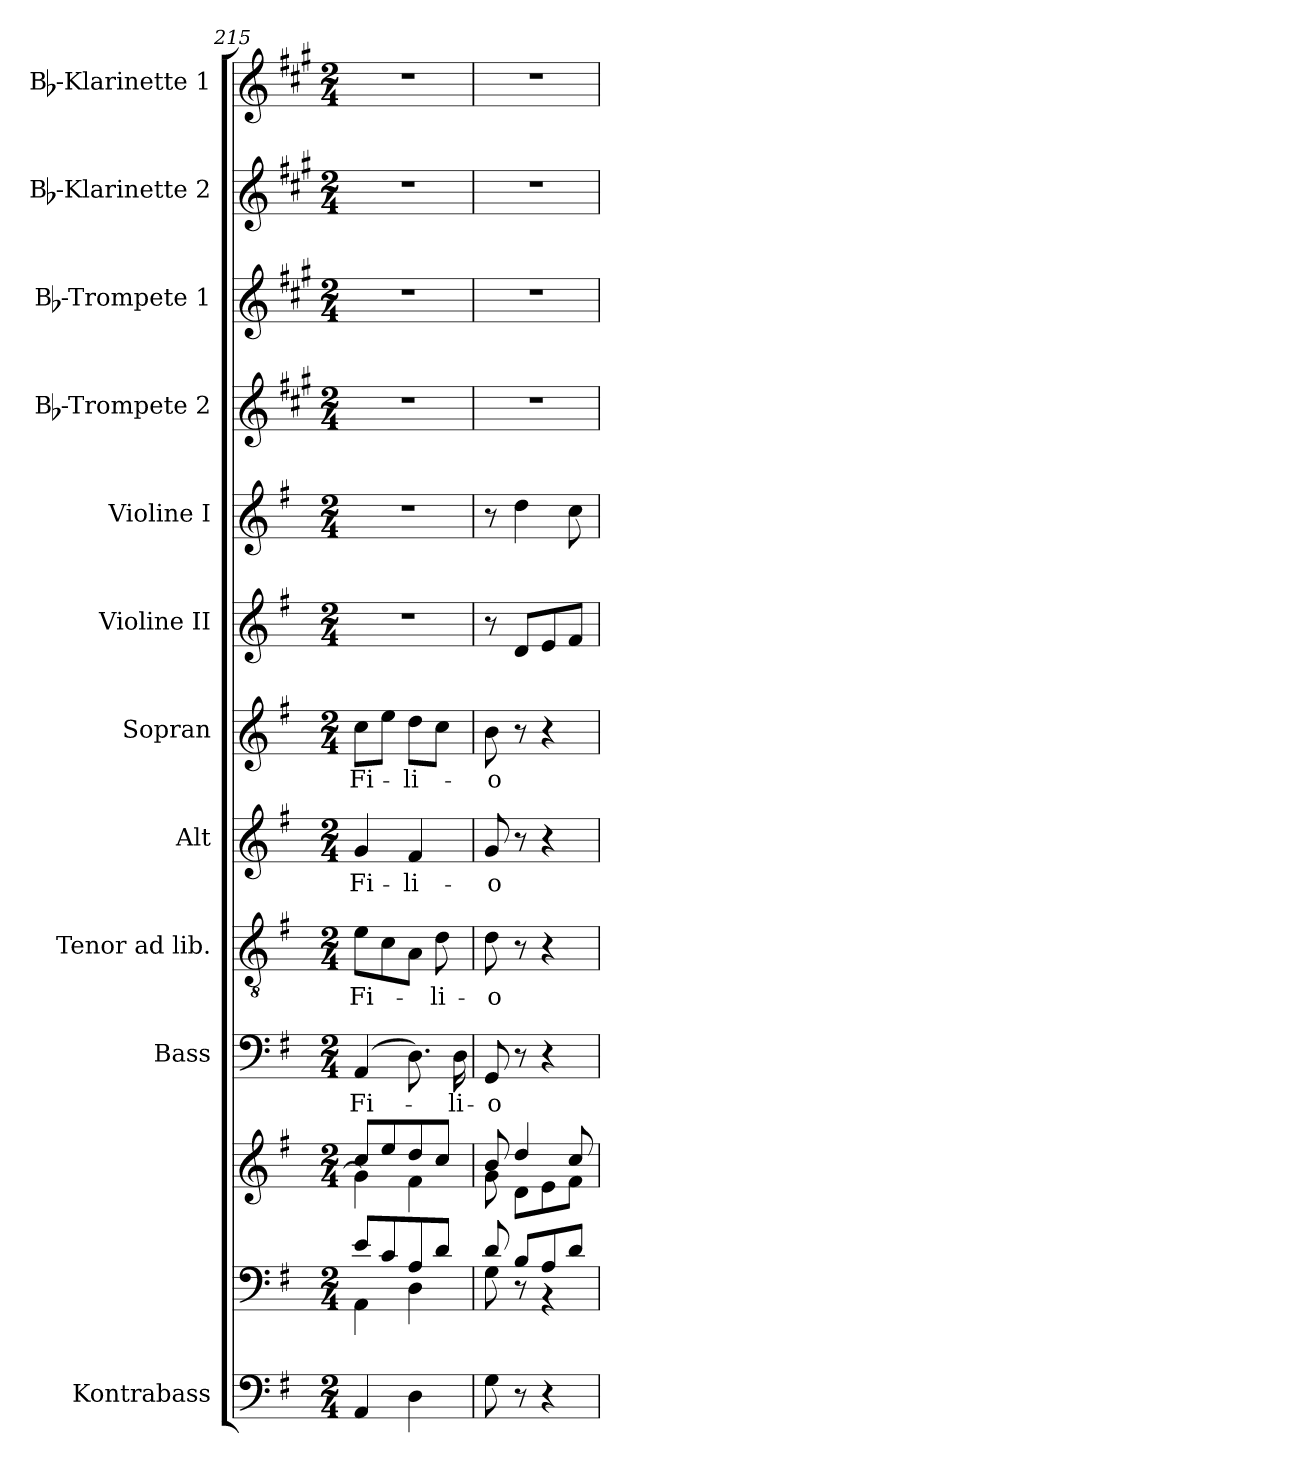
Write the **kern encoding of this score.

**kern	**kern	**kern	**kern	**text	**kern	**text	**kern	**text	**kern	**text	**kern	**kern	**kern	**kern	**kern	**kern
*part12	*part11	*part11	*part10	*part10	*part9	*part9	*part8	*part8	*part7	*part7	*part6	*part5	*part4	*part3	*part2	*part1
*staff13	*staff12	*staff11	*staff10	*staff10	*staff9	*staff9	*staff8	*staff8	*staff7	*staff7	*staff6	*staff5	*staff4	*staff3	*staff2	*staff1
*I"Kontrabass	*	*	*I"Bass	*	*I"Tenor ad lib.	*	*I"Alt	*	*I"Sopran	*	*I"Violine II	*I"Violine I	*I"Bb-Trompete 2	*I"Bb-Trompete 1	*I"Bb-Klarinette 2	*I"Bb-Klarinette 1
*I'Kb.	*	*	*I'B.	*	*I'T.	*	*I'A.	*	*I'S.	*	*I'Vl. II	*I'Vl. I	*I'Bb Trp. 2	*I'Bb Trp. 1	*I'Bb Kl. 2	*I'Bb Kl. 1
*clefF4	*clefF4	*clefG2	*clefF4	*	*clefGv2	*	*clefG2	*	*clefG2	*	*clefG2	*clefG2	*clefG2	*clefG2	*clefG2	*clefG2
*ITrd7c12	*	*	*	*	*	*	*	*	*	*	*	*	*ITrd1c2	*ITrd1c2	*ITrd1c2	*ITrd1c2
*k[f#]	*k[f#]	*k[f#]	*k[f#]	*	*k[f#]	*	*k[f#]	*	*k[f#]	*	*k[f#]	*k[f#]	*k[f#]	*k[f#]	*k[f#]	*k[f#]
*G:	*G:	*G:	*G:	*	*G:	*	*G:	*	*G:	*	*G:	*G:	*G:	*G:	*G:	*G:
*M2/4	*M2/4	*M2/4	*M2/4	*	*M2/4	*	*M2/4	*	*M2/4	*	*M2/4	*M2/4	*M2/4	*M2/4	*M2/4	*M2/4
=215	=215	=215	=215	=215	=215	=215	=215	=215	=215	=215	=215	=215	=215	=215	=215	=215
*	*^	*^	*	*	*	*	*	*	*	*	*	*	*	*	*	*
!	!	!	!	!	!	!LO:LY:b	!	!LO:LY:b	!	!LO:LY:b	!	!LO:LY:b	!	!	!	!	!	!
4AAA/	8e/L	4AA\	8cc/L	4g\]	(4AA/	Fi-	8e\L	Fi-	4g/	Fi-	8cc\L	Fi-	2r	2r	2r	2r	2r	2r
.	8c/	.	8ee/	.	.	.	8c\	.	.	.	8ee\J	.	.	.	.	.	.	.
!	!	!	!	!	!	!	!	!	!	!LO:LY:b	!	!LO:LY:b	!	!	!	!	!	!
4DD\	8A/	4D\	8dd/	4f#\	8.D\)	.	8A\J	.	4f#/	-li-	8dd\L	-li-	.	.	.	.	.	.
!	!	!	!	!	!	!	!	!LO:LY:b	!	!	!	!	!	!	!	!	!	!
.	8d/J	.	8cc/J	.	.	.	8d\	-li-	.	.	8cc\J	.	.	.	.	.	.	.
!	!	!	!	!	!	!LO:LY:b	!	!	!	!	!	!	!	!	!	!	!	!
.	.	.	.	.	16D\	-li-	.	.	.	.	.	.	.	.	.	.	.	.
!!LO:PB:g=z
=216	=216	=216	=216	=216	=216	=216	=216	=216	=216	=216	=216	=216	=216	=216	=216	=216	=216	=216
!	!	!	!	!	!	!LO:LY:b	!	!LO:LY:b	!	!LO:LY:b	!	!LO:LY:b	!	!	!	!	!	!
8GG\	8d/	8G\	8b/	8g\	8GG/	-o	8d\	-o	8g/	-o	8b\	-o	8r	8r	2r	2r	2r	2r
8r	8B/L	8rC	4dd/	8d\L	8r	.	8r	.	8r	.	8r	.	8d/L	4dd\	.	.	.	.
4r	8A/	4rBB	.	8e\	4r	.	4r	.	4r	.	4r	.	8e/	.	.	.	.	.
.	8d/J	.	8cc/	8f#\J	.	.	.	.	.	.	.	.	8f#/J	8cc\	.	.	.	.
*	*v	*v	*	*	*	*	*	*	*	*	*	*	*	*	*	*	*	*
*	*	*v	*v	*	*	*	*	*	*	*	*	*	*	*	*	*	*
=	=	=	=	=	=	=	=	=	=	=	=	=	=	=	=	=
*-	*-	*-	*-	*-	*-	*-	*-	*-	*-	*-	*-	*-	*-	*-	*-	*-
